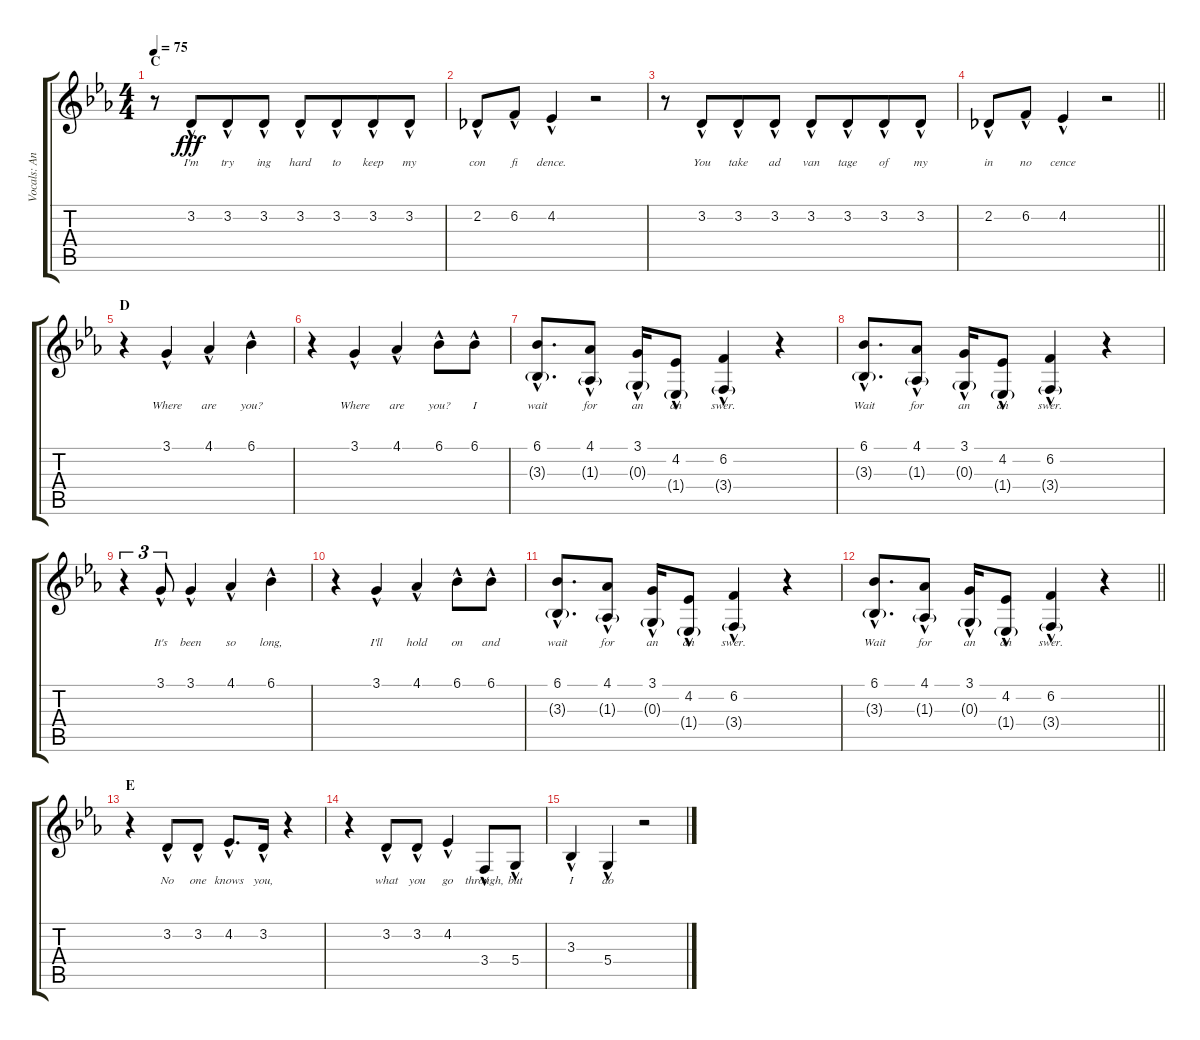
\track ("Vocals: Ann" "Vocals: An") {instrument pad1newage}
\staff {score tabs}
\tuning (E4 B3 G3 D3 A2 E2) {hide}
\ts (4 4)
\section ("" "C")
\tempo 75
\clef g2
\ks eb
r.8{dy fff} 3.2{hac}.8{lyrics (0 "I'm") lyrics (1 "") lyrics (2 "") lyrics (3 "") lyrics (4 "") beam merge} 3.2{hac}.8{lyrics (0 "try") lyrics (1 "") lyrics (2 "") lyrics (3 "") lyrics (4 "")} 3.2{hac}.8{lyrics (0 "ing") lyrics (1 "") lyrics (2 "") lyrics (3 "") lyrics (4 "")} 3.2{hac}.8{lyrics (0 "hard") lyrics (1 "") lyrics (2 "") lyrics (3 "") lyrics (4 "") beam merge} 3.2{hac}.8{lyrics (0 "to") lyrics (1 "") lyrics (2 "") lyrics (3 "") lyrics (4 "") beam merge} 3.2{hac}.8{lyrics (0 "keep") lyrics (1 "") lyrics (2 "") lyrics (3 "") lyrics (4 "") beam merge} 3.2{hac}.8{lyrics (0 "my") lyrics (1 "") lyrics (2 "") lyrics (3 "") lyrics (4 "")} |
2.2{hac}.8{lyrics (0 "con") lyrics (1 "") lyrics (2 "") lyrics (3 "") lyrics (4 "")} 6.2{hac}.8{lyrics (0 "fi") lyrics (1 "") lyrics (2 "") lyrics (3 "") lyrics (4 "")} 4.2{hac}.4{lyrics (0 "dence.") lyrics (1 "") lyrics (2 "") lyrics (3 "") lyrics (4 "")} r.2 |
r.8 3.2{hac}.8{lyrics (0 "You") lyrics (1 "") lyrics (2 "") lyrics (3 "") lyrics (4 "") beam merge} 3.2{hac}.8{lyrics (0 "take") lyrics (1 "") lyrics (2 "") lyrics (3 "") lyrics (4 "")} 3.2{hac}.8{lyrics (0 "ad") lyrics (1 "") lyrics (2 "") lyrics (3 "") lyrics (4 "")} 3.2{hac}.8{lyrics (0 "van") lyrics (1 "") lyrics (2 "") lyrics (3 "") lyrics (4 "") beam merge} 3.2{hac}.8{lyrics (0 "tage") lyrics (1 "") lyrics (2 "") lyrics (3 "") lyrics (4 "") beam merge} 3.2{hac}.8{lyrics (0 "of") lyrics (1 "") lyrics (2 "") lyrics (3 "") lyrics (4 "") beam merge} 3.2{hac}.8{lyrics (0 "my") lyrics (1 "") lyrics (2 "") lyrics (3 "") lyrics (4 "")} |
\barLineRight lightlight
2.2{hac}.8{lyrics (0 "in") lyrics (1 "") lyrics (2 "") lyrics (3 "") lyrics (4 "")} 6.2{hac}.8{lyrics (0 "no") lyrics (1 "") lyrics (2 "") lyrics (3 "") lyrics (4 "")} 4.2{hac}.4{lyrics (0 "cence") lyrics (1 "") lyrics (2 "") lyrics (3 "") lyrics (4 "")} r.2 |
\section ("" "D")
r.4 3.1{hac}.4{lyrics (0 "Where") lyrics (1 "") lyrics (2 "") lyrics (3 "") lyrics (4 "")} 4.1{hac}.4{lyrics (0 "are") lyrics (1 "") lyrics (2 "") lyrics (3 "") lyrics (4 "")} 6.1{hac}.4{lyrics (0 "you?") lyrics (1 "") lyrics (2 "") lyrics (3 "") lyrics (4 "")} |
r.4 3.1{hac}.4{lyrics (0 "Where") lyrics (1 "") lyrics (2 "") lyrics (3 "") lyrics (4 "")} 4.1{hac}.4{lyrics (0 "are") lyrics (1 "") lyrics (2 "") lyrics (3 "") lyrics (4 "")} 6.1{hac}.8{lyrics (0 "you?") lyrics (1 "") lyrics (2 "") lyrics (3 "") lyrics (4 "")} 6.1{hac}.8{lyrics (0 "I") lyrics (1 "") lyrics (2 "") lyrics (3 "") lyrics (4 "")} |
(6.1{hac} 3.3{g}).8{d lyrics (0 "wait") lyrics (1 "") lyrics (2 "") lyrics (3 "") lyrics (4 "")} (4.1{hac} 1.3{g}).8{lyrics (0 "for") lyrics (1 "") lyrics (2 "") lyrics (3 "") lyrics (4 "")} (3.1{hac} 0.3{g}).16{lyrics (0 "an") lyrics (1 "") lyrics (2 "") lyrics (3 "") lyrics (4 "")} (4.2{hac} 1.4{g}).8{lyrics (0 "an") lyrics (1 "") lyrics (2 "") lyrics (3 "") lyrics (4 "")} (6.2{hac} 3.4{g}).4{lyrics (0 "swer.") lyrics (1 "") lyrics (2 "") lyrics (3 "") lyrics (4 "")} r.4 |
(6.1{hac} 3.3{g}).8{d lyrics (0 "Wait") lyrics (1 "") lyrics (2 "") lyrics (3 "") lyrics (4 "")} (4.1{hac} 1.3{g}).8{lyrics (0 "for") lyrics (1 "") lyrics (2 "") lyrics (3 "") lyrics (4 "")} (3.1{hac} 0.3{g}).16{lyrics (0 "an") lyrics (1 "") lyrics (2 "") lyrics (3 "") lyrics (4 "")} (4.2{hac} 1.4{g}).8{lyrics (0 "an") lyrics (1 "") lyrics (2 "") lyrics (3 "") lyrics (4 "")} (6.2{hac} 3.4{g}).4{lyrics (0 "swer.") lyrics (1 "") lyrics (2 "") lyrics (3 "") lyrics (4 "")} r.4 |
r.4{tu (3 2)} 3.1{hac}.8{tu (3 2) lyrics (0 "It's") lyrics (1 "") lyrics (2 "") lyrics (3 "") lyrics (4 "")} 3.1{hac}.4{lyrics (0 "been") lyrics (1 "") lyrics (2 "") lyrics (3 "") lyrics (4 "")} 4.1{hac}.4{lyrics (0 "so") lyrics (1 "") lyrics (2 "") lyrics (3 "") lyrics (4 "")} 6.1{hac}.4{lyrics (0 "long,") lyrics (1 "") lyrics (2 "") lyrics (3 "") lyrics (4 "")} |
r.4 3.1{hac}.4{lyrics (0 "I'll") lyrics (1 "") lyrics (2 "") lyrics (3 "") lyrics (4 "")} 4.1{hac}.4{lyrics (0 "hold") lyrics (1 "") lyrics (2 "") lyrics (3 "") lyrics (4 "")} 6.1{hac}.8{lyrics (0 "on") lyrics (1 "") lyrics (2 "") lyrics (3 "") lyrics (4 "")} 6.1{hac}.8{lyrics (0 "and") lyrics (1 "") lyrics (2 "") lyrics (3 "") lyrics (4 "")} |
(6.1{hac} 3.3{g}).8{d lyrics (0 "wait") lyrics (1 "") lyrics (2 "") lyrics (3 "") lyrics (4 "")} (4.1{hac} 1.3{g}).8{lyrics (0 "for") lyrics (1 "") lyrics (2 "") lyrics (3 "") lyrics (4 "")} (3.1{hac} 0.3{g}).16{lyrics (0 "an") lyrics (1 "") lyrics (2 "") lyrics (3 "") lyrics (4 "")} (4.2{hac} 1.4{g}).8{lyrics (0 "an") lyrics (1 "") lyrics (2 "") lyrics (3 "") lyrics (4 "")} (6.2{hac} 3.4{g}).4{lyrics (0 "swer.") lyrics (1 "") lyrics (2 "") lyrics (3 "") lyrics (4 "")} r.4 |
\barLineRight lightlight
(6.1{hac} 3.3{g}).8{d lyrics (0 "Wait") lyrics (1 "") lyrics (2 "") lyrics (3 "") lyrics (4 "")} (4.1{hac} 1.3{g}).8{lyrics (0 "for") lyrics (1 "") lyrics (2 "") lyrics (3 "") lyrics (4 "")} (3.1{hac} 0.3{g}).16{lyrics (0 "an") lyrics (1 "") lyrics (2 "") lyrics (3 "") lyrics (4 "")} (4.2{hac} 1.4{g}).8{lyrics (0 "an") lyrics (1 "") lyrics (2 "") lyrics (3 "") lyrics (4 "")} (6.2{hac} 3.4{g}).4{lyrics (0 "swer.") lyrics (1 "") lyrics (2 "") lyrics (3 "") lyrics (4 "")} r.4 |
\section ("" "E")
r.4 3.2{hac}.8{lyrics (0 "No") lyrics (1 "") lyrics (2 "") lyrics (3 "") lyrics (4 "")} 3.2{hac}.8{lyrics (0 "one") lyrics (1 "") lyrics (2 "") lyrics (3 "") lyrics (4 "")} 4.2{hac}.8{d lyrics (0 "knows") lyrics (1 "") lyrics (2 "") lyrics (3 "") lyrics (4 "")} 3.2{hac}.16{lyrics (0 "you,") lyrics (1 "") lyrics (2 "") lyrics (3 "") lyrics (4 "")} r.4 |
r.4 3.2{hac}.8{lyrics (0 "what") lyrics (1 "") lyrics (2 "") lyrics (3 "") lyrics (4 "")} 3.2{hac}.8{lyrics (0 "you") lyrics (1 "") lyrics (2 "") lyrics (3 "") lyrics (4 "")} 4.2{hac}.4{lyrics (0 "go") lyrics (1 "") lyrics (2 "") lyrics (3 "") lyrics (4 "")} 3.4{hac}.8{lyrics (0 "through,") lyrics (1 "") lyrics (2 "") lyrics (3 "") lyrics (4 "")} 5.4{hac}.8{lyrics (0 "but") lyrics (1 "") lyrics (2 "") lyrics (3 "") lyrics (4 "")} |
3.3{hac}.4{lyrics (0 "I") lyrics (1 "") lyrics (2 "") lyrics (3 "") lyrics (4 "")} 5.4{hac}.4{lyrics (0 "do") lyrics (1 "") lyrics (2 "") lyrics (3 "") lyrics (4 "")} r.2
